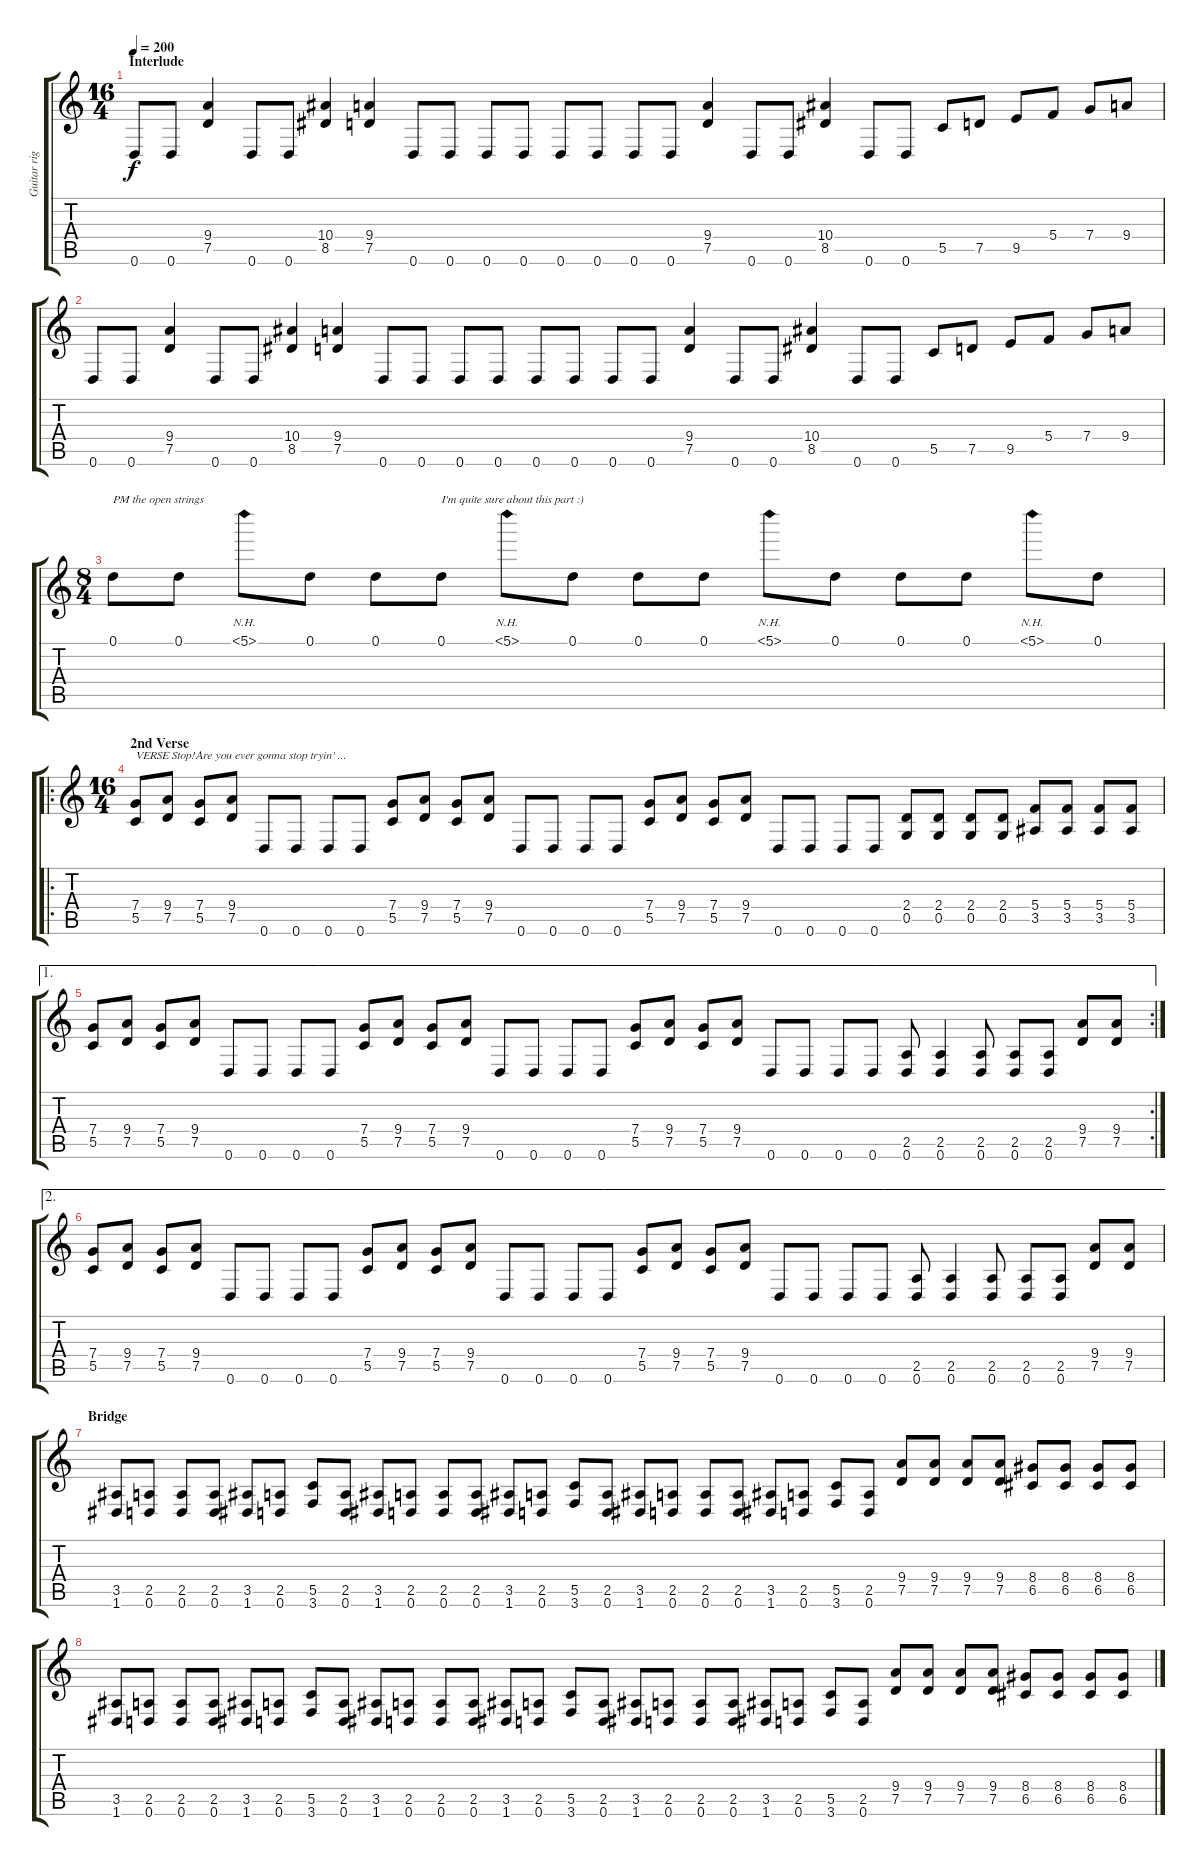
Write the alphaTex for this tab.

\track ("Guitar right" "Guitar rig") {instrument distortionguitar}
\staff {score tabs}
\tuning (D4 A3 F3 C3 G2 D2) {hide}
\ts (16 4)
\section ("" "Interlude")
\tempo 200
\clef g2
\ks c
0.6.8{dy f} 0.6.8 (9.4 7.5).4 0.6.8 0.6.8 (10.4 8.5).4 (9.4 7.5).4 0.6.8 0.6.8 0.6.8 0.6.8 0.6.8 0.6.8 0.6.8 0.6.8 (9.4 7.5).4 0.6.8 0.6.8 (10.4 8.5).4 0.6.8 0.6.8 5.5.8 7.5.8 9.5.8 5.4.8 7.4.8 9.4.8 |
0.6.8 0.6.8 (9.4 7.5).4 0.6.8 0.6.8 (10.4 8.5).4 (9.4 7.5).4 0.6.8 0.6.8 0.6.8 0.6.8 0.6.8 0.6.8 0.6.8 0.6.8 (9.4 7.5).4 0.6.8 0.6.8 (10.4 8.5).4 0.6.8 0.6.8 5.5.8 7.5.8 9.5.8 5.4.8 7.4.8 9.4.8 |
\ts (8 4)
0.1.8{txt "PM the open strings"} 0.1.8 5.1{nh}.8 0.1.8 0.1.8 0.1.8{txt "I'm quite sure about this part :)"} 5.1{nh}.8 0.1.8 0.1.8 0.1.8 5.1{nh}.8 0.1.8 0.1.8 0.1.8 5.1{nh}.8 0.1.8 |
\ro
\ts (16 4)
\section ("" "2nd Verse")
(7.4 5.5).8{txt "VERSE Stop!Are you ever gonna stop tryin' ..."} (9.4 7.5).8 (7.4 5.5).8 (9.4 7.5).8 0.6.8 0.6.8 0.6.8 0.6.8 (7.4 5.5).8 (9.4 7.5).8 (7.4 5.5).8 (9.4 7.5).8 0.6.8 0.6.8 0.6.8 0.6.8 (7.4 5.5).8 (9.4 7.5).8 (7.4 5.5).8 (9.4 7.5).8 0.6.8 0.6.8 0.6.8 0.6.8 (2.4 0.5).8 (2.4 0.5).8 (2.4 0.5).8 (2.4 0.5).8 (5.4 3.5).8 (5.4 3.5).8 (5.4 3.5).8 (5.4 3.5).8 |
\ae 1
\rc 2
(7.4 5.5).8 (9.4 7.5).8 (7.4 5.5).8 (9.4 7.5).8 0.6.8 0.6.8 0.6.8 0.6.8 (7.4 5.5).8 (9.4 7.5).8 (7.4 5.5).8 (9.4 7.5).8 0.6.8 0.6.8 0.6.8 0.6.8 (7.4 5.5).8 (9.4 7.5).8 (7.4 5.5).8 (9.4 7.5).8 0.6.8 0.6.8 0.6.8 0.6.8 (2.5 0.6).8 (2.5 0.6).4 (2.5 0.6).8 (2.5 0.6).8 (2.5 0.6).8 (9.4 7.5).8 (9.4 7.5).8 |
\ae 2
(7.4 5.5).8 (9.4 7.5).8 (7.4 5.5).8 (9.4 7.5).8 0.6.8 0.6.8 0.6.8 0.6.8 (7.4 5.5).8 (9.4 7.5).8 (7.4 5.5).8 (9.4 7.5).8 0.6.8 0.6.8 0.6.8 0.6.8 (7.4 5.5).8 (9.4 7.5).8 (7.4 5.5).8 (9.4 7.5).8 0.6.8 0.6.8 0.6.8 0.6.8 (2.5 0.6).8 (2.5 0.6).4 (2.5 0.6).8 (2.5 0.6).8 (2.5 0.6).8 (9.4 7.5).8 (9.4 7.5).8 |
\section ("" "Bridge")
(3.5 1.6).8 (2.5 0.6).8 (2.5 0.6).8 (2.5 0.6).8 (3.5 1.6).8 (2.5 0.6).8 (5.5 3.6).8 (2.5 0.6).8 (3.5 1.6).8 (2.5 0.6).8 (2.5 0.6).8 (2.5 0.6).8 (3.5 1.6).8 (2.5 0.6).8 (5.5 3.6).8 (2.5 0.6).8 (3.5 1.6).8 (2.5 0.6).8 (2.5 0.6).8 (2.5 0.6).8 (3.5 1.6).8 (2.5 0.6).8 (5.5 3.6).8 (2.5 0.6).8 (9.4 7.5).8 (9.4 7.5).8 (9.4 7.5).8 (9.4 7.5).8 (8.4 6.5).8 (8.4 6.5).8 (8.4 6.5).8 (8.4 6.5).8 |
(3.5 1.6).8 (2.5 0.6).8 (2.5 0.6).8 (2.5 0.6).8 (3.5 1.6).8 (2.5 0.6).8 (5.5 3.6).8 (2.5 0.6).8 (3.5 1.6).8 (2.5 0.6).8 (2.5 0.6).8 (2.5 0.6).8 (3.5 1.6).8 (2.5 0.6).8 (5.5 3.6).8 (2.5 0.6).8 (3.5 1.6).8 (2.5 0.6).8 (2.5 0.6).8 (2.5 0.6).8 (3.5 1.6).8 (2.5 0.6).8 (5.5 3.6).8 (2.5 0.6).8 (9.4 7.5).8 (9.4 7.5).8 (9.4 7.5).8 (9.4 7.5).8 (8.4 6.5).8 (8.4 6.5).8 (8.4 6.5).8 (8.4 6.5).8
